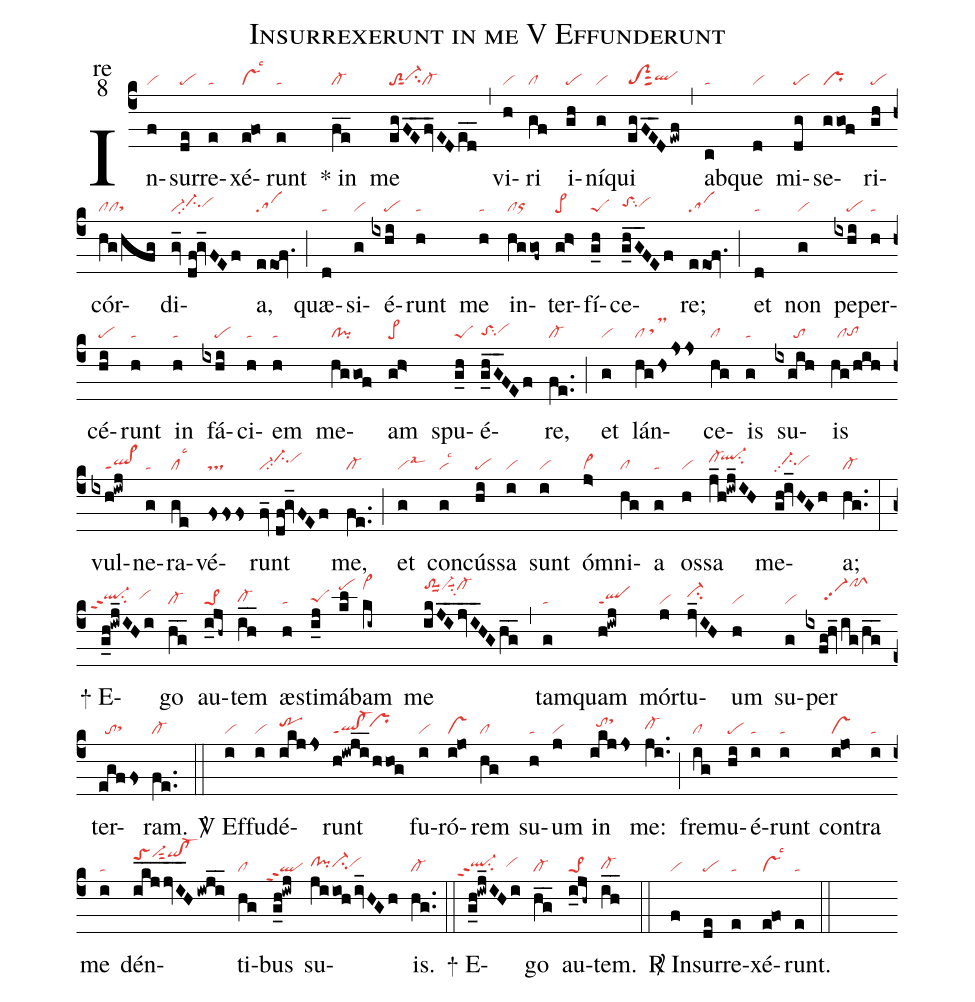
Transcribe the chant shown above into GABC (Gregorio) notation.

name:Insurrexerunt in me V Effunderunt;
office-part:re;
mode:8;
nabc-lines:1;
%%
(c4) In(f|vi)sur(de|pe)re(e|ta)xé(e@fo|vslsc3)runt(e|ta) <sp>*</sp> in(fe__|cl-) me(egFE__fv_EDed__|toS2sut1ci-hhcl-) (,) vi(h|vi)ri(gf|cl) i(gh|pe)ní(g|vi)qui(egFE__D/ewf|toS2sut2qlhh) (,) ab(c|ta)que(d|vi) mi(dg|pe)se(ggof|pr)ri(gh|pe)cór(hg/hfg|clclsthg)di(gv_//df!gv_FEf|vi-ci-hhpp2vihh)a,(eeof.|sa) (;) quæ(d|ta)si(g|vi)é(ixhi|////pe)runt(h|ta) me(h|ta) in(hggof~|clorhg)ter(gh>|pe>)fí(g_h|peS)ce(g_hG__FEf|toShhsu2vihh)re;(eeof.|sa) (;) et(d|ta) non(g|vi) pe(ixhi|////pe)per(h|ta)cé(hi|pe)runt(h|ta) in(h|ta) fá(ixhi|////pe)ci(h|ta)em(h|ta) me(hggof|cl!pi)am(gh>|pe>) spu(g_h|peS)é(g_hG__FEf|toShgsu2vihh)re,(fe..|cl-) (;) et(g|vi) lán(hghsjss|cl/tsMhh)ce(hg|cl)is(g|ta) su(ixgih|//////to)is(hg/hih|//cltohg) vul(ixh!iwj|////ql>ppt1)ne(g|ta)ra(ge|cllsc3)vé(fsss|ts)runt(fv_//df!gv_FEf|vi-ci-hipp2vihi) me,(fe..|cl-) (;) et(g|vilsal3) con(g|vilsc3)cús(hi|pe)sa(i|vi) sunt(i|vi) óm(j>|vi>)ni(hg|cl)a(g|ta) os(h|vi)sa(j_h!iwj_IH|cl-hi`ql-hjsu2) me(gh!iv_HGh|//ci-hhpp2vihh)a;(hg..|cl-) (:)

<sp>+</sp> E(g_h!iwj_IHi|```ql-hhppt2su2vihh)go(hg__|cl-) au(i_jh~|pe>1)tem(ih__|cl-hg) æs(h|ta)ti(i_j|peShg)má(kl|pehl)bam(ki~|vi>hl) me(ikJI__jvI__HGhg__|to-1hlsuu1vi-hlsuu1su2cl-hl) (,) tam(g|ta)quam(h!iwj|qlppt1) mór(j|vi)tu(jv_IH|ci-hi)um(h|vi) su(g|vi)per(ixfg!hv_ig/hg__|//////vi-hhpp2pfShm) ter(egffs|//tosthh)ram.(fe..|cl-) (::)

<sp>V/</sp> Ef(i|vi)fu(i|vi)dé(ikjjs|trhi)runt(h!iwji__/hhog|ql!cl-ppt1``prhi) fu(i|vi)ró(i!jo|vs)rem(hg|cl) su(h|ta)um(j|vi) in(ikjjs|//tohisthk) me:(ji..|cl-hh) (;) fre(ig|cl)mu(hi|pe)é(i|ta)runt(i|ta) con(i!jo|vs)tra(i|ta) me(i|ta) dén(ikj___jvI__H/iwji__|toShkvi-hlsut2qihl!cl-hl)ti(hg|cl)bus(g_h!iwj|``qlppt2) su(jiioh/iv_HGh|clhh!pihhci-hhvihh)is.(hg..|cl-) (::)

<sp>+</sp> E(g_h!iwj_IHi|```ql-hhppt2su2vihh)go(hg__|cl-) au(i_jh~|pe>1)tem.(ih__|cl-hg) (::)

<sp>R/</sp> In(f|vi)sur(de|pe)re(e|ta)xé(e@fo|vslsc3)runt.(e|ta) (::)
